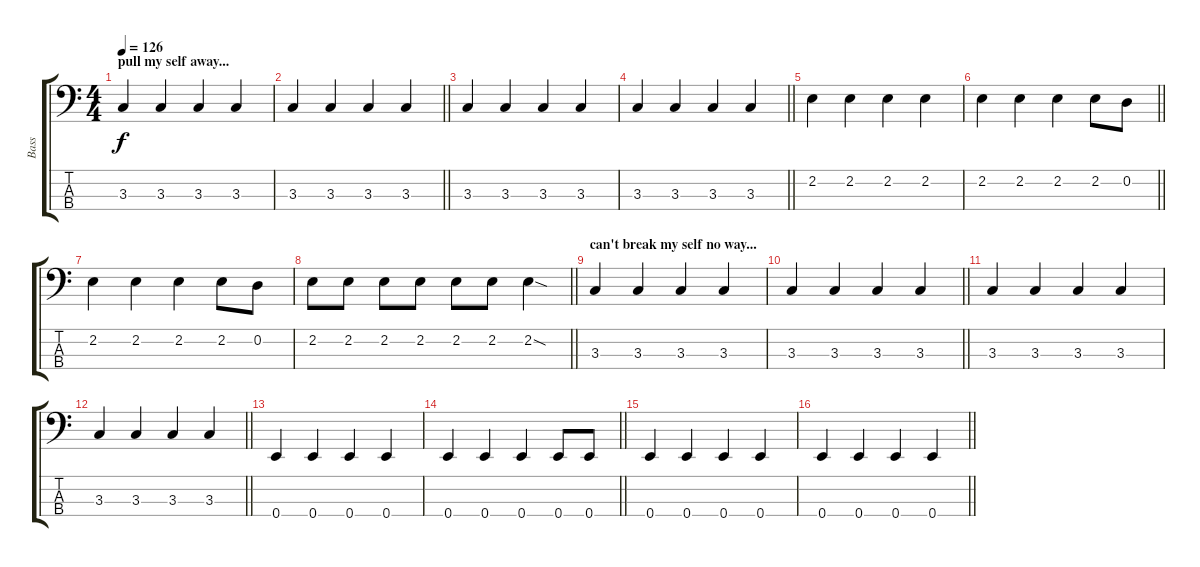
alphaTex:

\track ("Bass" "Bass") {instrument electricbassfinger}
\staff {score tabs}
\tuning (G2 D2 A1 E1) {hide}
\ts (4 4)
\section ("" "pull my self away... ")
\tempo 126
\clef f4
\ks c
3.3.4{dy f} 3.3.4 3.3.4 3.3.4 |
\barLineRight lightlight
3.3.4 3.3.4 3.3.4 3.3.4 |
3.3.4 3.3.4 3.3.4 3.3.4 |
\barLineRight lightlight
3.3.4 3.3.4 3.3.4 3.3.4 |
2.2.4 2.2.4 2.2.4 2.2.4 |
\barLineRight lightlight
2.2.4 2.2.4 2.2.4 2.2.8 0.2.8 |
2.2.4 2.2.4 2.2.4 2.2.8 0.2.8 |
\barLineRight lightlight
2.2.8 2.2.8 2.2.8 2.2.8 2.2.8 2.2.8 2.2{sod}.4 |
\section ("" "can't break my self no way...")
3.3.4 3.3.4 3.3.4 3.3.4 |
\barLineRight lightlight
3.3.4 3.3.4 3.3.4 3.3.4 |
3.3.4 3.3.4 3.3.4 3.3.4 |
\barLineRight lightlight
3.3.4 3.3.4 3.3.4 3.3.4 |
0.4.4 0.4.4 0.4.4 0.4.4 |
\barLineRight lightlight
0.4.4 0.4.4 0.4.4 0.4.8 0.4.8 |
0.4.4 0.4.4 0.4.4 0.4.4 |
\barLineRight lightlight
0.4.4 0.4.4 0.4.4 0.4.4
